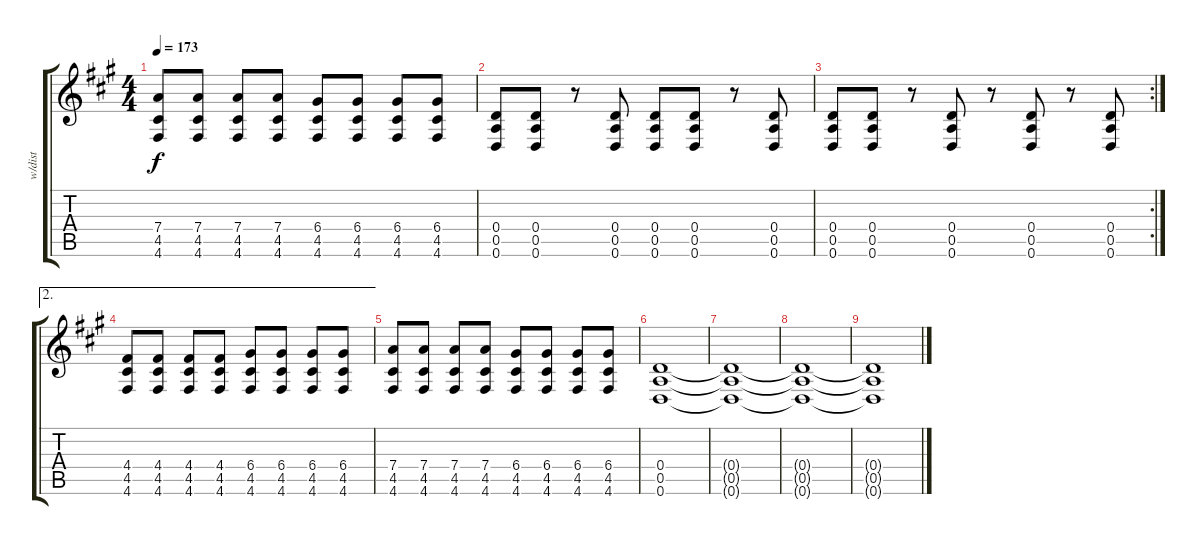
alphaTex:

\track ("w/dist" "w/dist") {instrument distortionguitar}
\staff {score tabs}
\tuning (E4 B3 G3 D3 A2 D2) {hide}
\ts (4 4)
\tempo 173
\clef g2
\ks a
(7.4 4.5 4.6).8{dy f} (7.4 4.5 4.6).8 (7.4 4.5 4.6).8 (7.4 4.5 4.6).8 (6.4 4.5 4.6).8 (6.4 4.5 4.6).8 (6.4 4.5 4.6).8 (6.4 4.5 4.6).8 |
(0.4 0.5 0.6).8 (0.4 0.5 0.6).8 r.8 (0.4 0.5 0.6).8 (0.4 0.5 0.6).8 (0.4 0.5 0.6).8 r.8 (0.4 0.5 0.6).8 |
\rc 2
(0.4 0.5 0.6).8 (0.4 0.5 0.6).8 r.8 (0.4 0.5 0.6).8 r.8 (0.4 0.5 0.6).8 r.8 (0.4 0.5 0.6).8 |
\ae 2
(4.4 4.5 4.6).8 (4.4 4.5 4.6).8 (4.4 4.5 4.6).8 (4.4 4.5 4.6).8 (6.4 4.5 4.6).8 (6.4 4.5 4.6).8 (6.4 4.5 4.6).8 (6.4 4.5 4.6).8 |
(7.4 4.5 4.6).8 (7.4 4.5 4.6).8 (7.4 4.5 4.6).8 (7.4 4.5 4.6).8 (6.4 4.5 4.6).8 (6.4 4.5 4.6).8 (6.4 4.5 4.6).8 (6.4 4.5 4.6).8 |
(0.4 0.5 0.6).1 |
(0.4{t} 0.5{t} 0.6{t}).1 |
(0.4{t} 0.5{t} 0.6{t}).1 |
(0.4{t} 0.5{t} 0.6{t}).1
